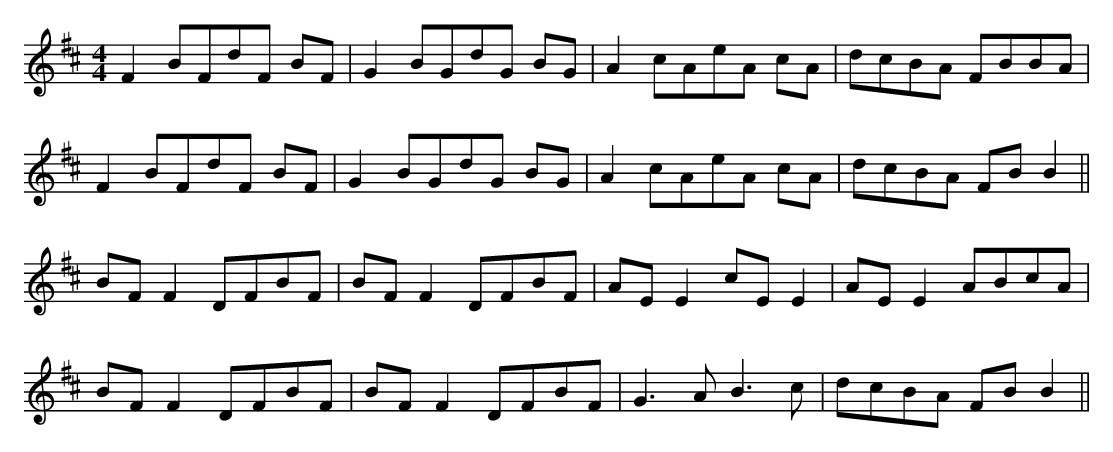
X:1
M:4/4
K:Bmin
F2 BFdF BF|G2 BGdG BG|A2 cAeA cA|dcBA FBBA|
F2 BFdF BF|G2 BGdG BG|A2 cAeA cA|dcBA FB B2||
BF F2 DFBF|BF F2 DFBF|AE E2 cE E2|AE E2 ABcA|
BF F2 DFBF|BF F2 DFBF|G3A B3c|dcBA FB B2||
